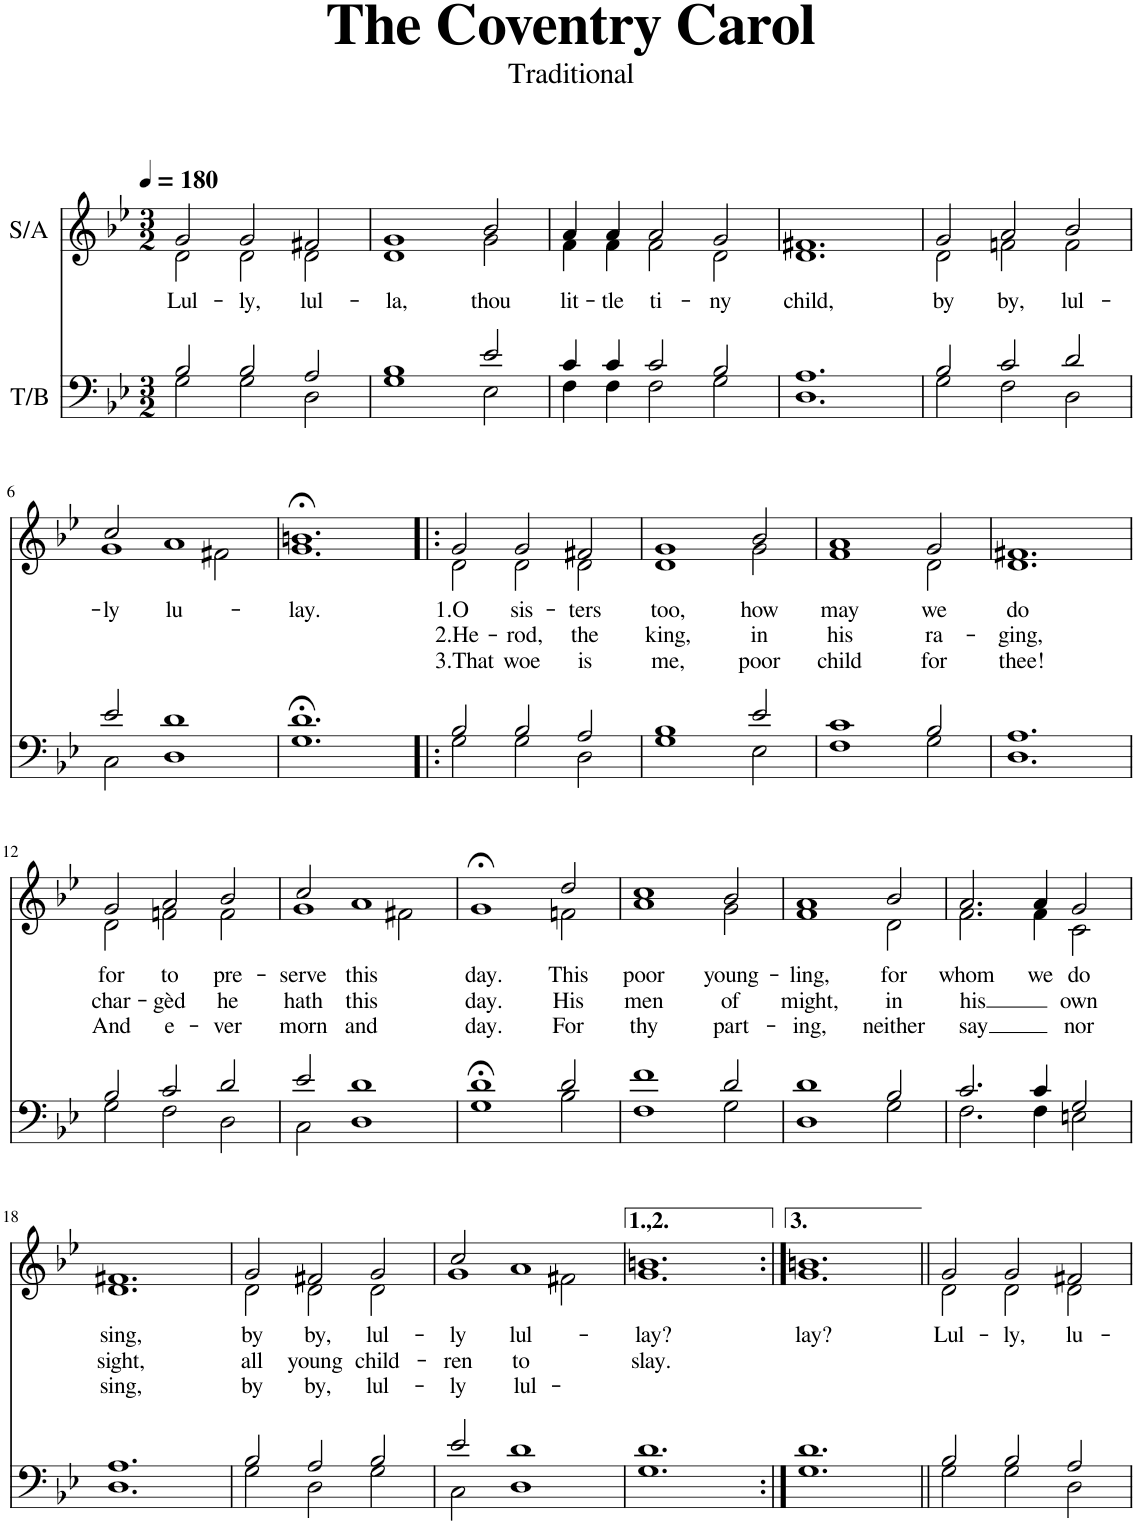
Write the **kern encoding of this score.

**kern	**kern	**text	**text	**text
*part2	*part1	*part1	*part1	*part1
*staff2	*staff1	*staff1	*staff1	*staff1
*I"T/B	*I"S/A	*	*	*
*clefF4	*clefG2	*	*	*
*k[b-e-]	*k[b-e-]	*	*	*
*M3/2	*M3/2	*	*	*
*MM180	*MM180	*	*	*
=1	=1	=1	=1	=1
*^	*	*	*	*
!	!	!	!LO:LY:b	!	!
*	*	*^	*	*	*
2B-/	2G\	2g/	2d\	Lul-	.	.
!	!	!	!	!LO:LY:b	!	!
2B-/	2G\	2g/	2d\	-ly,	.	.
!	!	!	!	!LO:LY:b	!	!
2A/	2D\	2f#X/	2d\	lul-	.	.
=2	=2	=2	=2	=2	=2	=2
!	!	!	!	!LO:LY:b	!	!
1B-	1G	1g	1d	-la,	.	.
!	!	!	!	!LO:LY:b	!	!
2e-/	2E-\	2b-/	2g\	thou	.	.
=3	=3	=3	=3	=3	=3	=3
!	!	!	!	!LO:LY:b	!	!
4c/	4F\	4a/	4f\	lit-	.	.
!	!	!	!	!LO:LY:b	!	!
4c/	4F\	4a/	4f\	-tle	.	.
!	!	!	!	!LO:LY:b	!	!
2c/	2F\	2a/	2f\	ti-	.	.
!	!	!	!	!LO:LY:b	!	!
2B-/	2G\	2g/	2d\	-ny	.	.
=4	=4	=4	=4	=4	=4	=4
!	!	!	!	!LO:LY:b	!	!
1.A	1.D	1.f#X	1.d	child,	.	.
=5	=5	=5	=5	=5	=5	=5
!	!	!	!	!LO:LY:b	!	!
2B-/	2G\	2g/	2d\	by	.	.
!	!	!	!	!LO:LY:b	!	!
2c/	2F\	2a/	2fn\	by,	.	.
!	!	!	!	!LO:LY:b	!	!
2d/	2D\	2b-/	2f\	lul-	.	.
!!LO:LB:g=z	!!
=6	=6	=6	=6	=6	=6	=6
!	!	!	!	!LO:LY:b	!	!
2e-/	2C\	2cc/	1g	-ly	.	.
!	!	!	!	!LO:LY:b	!	!
1d	1D	1a	.	lu-	.	.
.	.	.	2f#X\	.	.	.
=7	=7	=7	=7	=7	=7	=7
!	!	!	!	!LO:LY:b	!	!
1.d;<	1.G	1.bn;<	1.g	-lay.	.	.
=8!|:	=8!|:	=8!|:	=8!|:	=8!|:	=8!|:	=8!|:
!	!	!	!	!LO:LY:b	!LO:LY:b	!LO:LY:b
2B-/	2G\	2g/	2d\	1.O	2.He-	3.That
!	!	!	!	!LO:LY:b	!LO:LY:b	!LO:LY:b
2B-/	2G\	2g/	2d\	sis-	-rod,	woe
!	!	!	!	!LO:LY:b	!LO:LY:b	!LO:LY:b
2A/	2D\	2f#X/	2d\	-ters	the	is
=9	=9	=9	=9	=9	=9	=9
!	!	!	!	!LO:LY:b	!LO:LY:b	!LO:LY:b
1B-	1G	1g	1d	too,	king,	me,
!	!	!	!	!LO:LY:b	!LO:LY:b	!LO:LY:b
2e-/	2E-\	2b-/	2g\	how	in	poor
=10	=10	=10	=10	=10	=10	=10
!	!	!	!	!LO:LY:b	!LO:LY:b	!LO:LY:b
1c	1F	1a	1f	may	his	child
!	!	!	!	!LO:LY:b	!LO:LY:b	!LO:LY:b
2B-/	2G\	2g/	2d\	we	ra-	for
=11	=11	=11	=11	=11	=11	=11
!	!	!	!	!LO:LY:b	!LO:LY:b	!LO:LY:b
1.A	1.D	1.f#X	1.d	do	-ging,	thee!
!!LO:LB:g=z	!!
=12	=12	=12	=12	=12	=12	=12
!	!	!	!	!LO:LY:b	!LO:LY:b	!LO:LY:b
2B-/	2G\	2g/	2d\	for	char-	And
!	!	!	!	!LO:LY:b	!LO:LY:b	!LO:LY:b
2c/	2F\	2a/	2fn\	to	-gèd	e-
!	!	!	!	!LO:LY:b	!LO:LY:b	!LO:LY:b
2d/	2D\	2b-/	2f\	pre-	he	-ver
=13	=13	=13	=13	=13	=13	=13
!	!	!	!	!LO:LY:b	!LO:LY:b	!LO:LY:b
2e-/	2C\	2cc/	1g	-serve	hath	morn
!	!	!	!	!LO:LY:b	!LO:LY:b	!LO:LY:b
1d	1D	1a	.	this	this	and
.	.	.	2f#X\	.	.	.
=14	=14	=14	=14	=14	=14	=14
!	!	!	!	!LO:LY:b	!LO:LY:b	!LO:LY:b
1d;<	1G	1g;<	1ryy	day.	day.	day.
!	!	!	!	!LO:LY:b	!LO:LY:b	!LO:LY:b
2d/	2B-\	2dd/	2fn\	This	His	For
=15	=15	=15	=15	=15	=15	=15
!	!	!	!	!LO:LY:b	!LO:LY:b	!LO:LY:b
1f	1F	1cc	1a	poor	men	thy
!	!	!	!	!LO:LY:b	!LO:LY:b	!LO:LY:b
2d/	2G\	2b-/	2g\	young-	of	part-
=16	=16	=16	=16	=16	=16	=16
!	!	!	!	!LO:LY:b	!LO:LY:b	!LO:LY:b
1d	1D	1a	1f	-ling,	might,	-ing,
!	!	!	!	!LO:LY:b	!LO:LY:b	!LO:LY:b
2B-/	2G\	2b-/	2d\	for	in	neither
=17	=17	=17	=17	=17	=17	=17
!	!	!	!	!LO:LY:b	!LO:LY:b	!LO:LY:b
2.c/	2.F\	2.a/	2.f\	whom	his	say
!	!	!	!	!LO:LY:b	!	!
4c/	4F\	4a/	4f\	we	.	.
!	!	!	!	!LO:LY:b	!LO:LY:b	!LO:LY:b
2G/	2En\	2g/	2c\	do	own	nor
!!LO:LB:g=z	!!
=18	=18	=18	=18	=18	=18	=18
!	!	!	!	!LO:LY:b	!LO:LY:b	!LO:LY:b
1.A	1.D	1.f#X	1.d	sing,	sight,	sing,
=19	=19	=19	=19	=19	=19	=19
!	!	!	!	!LO:LY:b	!LO:LY:b	!LO:LY:b
2B-/	2G\	2g/	2d\	by	all	by
!	!	!	!	!LO:LY:b	!LO:LY:b	!LO:LY:b
2A/	2D\	2f#X/	2d\	by,	young	by,
!	!	!	!	!LO:LY:b	!LO:LY:b	!LO:LY:b
2B-/	2G\	2g/	2d\	lul-	child-	lul-
=20	=20	=20	=20	=20	=20	=20
!	!	!	!	!LO:LY:b	!LO:LY:b	!LO:LY:b
2e-/	2C\	2cc/	1g	-ly	-ren	-ly
!	!	!	!	!LO:LY:b	!LO:LY:b	!LO:LY:b
1d	1D	1a	.	lul-	to	lul-
.	.	.	2f#X\	.	.	.
=21	=21	=21	=21	=21	=21	=21
!	!	!	!	!LO:LY:b	!LO:LY:b	!
1.d	1.G	1.bn	1.g	-lay?	slay.	.
=21X1:|!	=21X1:|!	=21X1:|!	=21X1:|!	=21X1:|!	=21X1:|!	=21X1:|!
!	!	!	!	!LO:LY:b	!	!
1.d	1.G	1.bn	1.g	lay?	.	.
=22||	=22||	=22||	=22||	=22||	=22||	=22||
!	!	!	!	!LO:LY:b	!	!
2B-/	2G\	2g/	2d\	Lul-	.	.
!	!	!	!	!LO:LY:b	!	!
2B-/	2G\	2g/	2d\	-ly,	.	.
!	!	!	!	!LO:LY:b	!	!
2A/	2D\	2f#X/	2d\	lu-	.	.
*v	*v	*	*	*	*	*
*	*v	*v	*	*	*
=	=	=	=	=
*-	*-	*-	*-	*-
